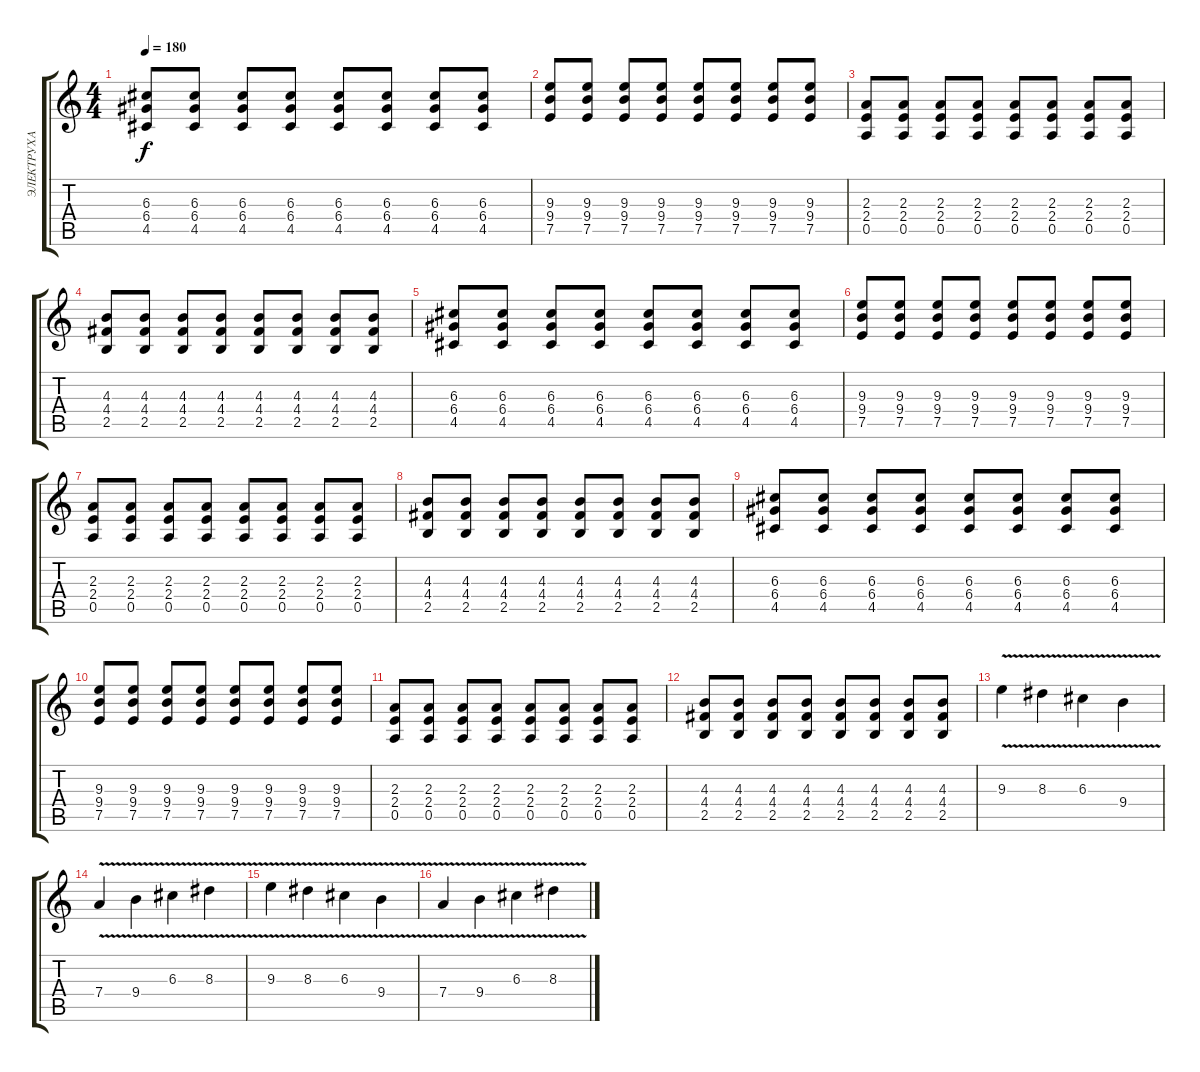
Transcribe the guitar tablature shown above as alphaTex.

\track ("ЭЛЕКТРУХА" "ЭЛЕКТРУХА") {instrument distortionguitar}
\staff {score tabs}
\tuning (E4 B3 G3 D3 A2 E2) {hide}
\ts (4 4)
\tempo 180
\clef g2
\ks c
(6.3 6.4 4.5).8{dy f} (6.3 6.4 4.5).8 (6.3 6.4 4.5).8 (6.3 6.4 4.5).8 (6.3 6.4 4.5).8 (6.3 6.4 4.5).8 (6.3 6.4 4.5).8 (6.3 6.4 4.5).8 |
(9.3 9.4 7.5).8 (9.3 9.4 7.5).8 (9.3 9.4 7.5).8 (9.3 9.4 7.5).8 (9.3 9.4 7.5).8 (9.3 9.4 7.5).8 (9.3 9.4 7.5).8 (9.3 9.4 7.5).8 |
(2.3 2.4 0.5).8 (2.3 2.4 0.5).8 (2.3 2.4 0.5).8 (2.3 2.4 0.5).8 (2.3 2.4 0.5).8 (2.3 2.4 0.5).8 (2.3 2.4 0.5).8 (2.3 2.4 0.5).8 |
(4.3 4.4 2.5).8 (4.3 4.4 2.5).8 (4.3 4.4 2.5).8 (4.3 4.4 2.5).8 (4.3 4.4 2.5).8 (4.3 4.4 2.5).8 (4.3 4.4 2.5).8 (4.3 4.4 2.5).8 |
(6.3 6.4 4.5).8 (6.3 6.4 4.5).8 (6.3 6.4 4.5).8 (6.3 6.4 4.5).8 (6.3 6.4 4.5).8 (6.3 6.4 4.5).8 (6.3 6.4 4.5).8 (6.3 6.4 4.5).8 |
(9.3 9.4 7.5).8 (9.3 9.4 7.5).8 (9.3 9.4 7.5).8 (9.3 9.4 7.5).8 (9.3 9.4 7.5).8 (9.3 9.4 7.5).8 (9.3 9.4 7.5).8 (9.3 9.4 7.5).8 |
(2.3 2.4 0.5).8 (2.3 2.4 0.5).8 (2.3 2.4 0.5).8 (2.3 2.4 0.5).8 (2.3 2.4 0.5).8 (2.3 2.4 0.5).8 (2.3 2.4 0.5).8 (2.3 2.4 0.5).8 |
(4.3 4.4 2.5).8 (4.3 4.4 2.5).8 (4.3 4.4 2.5).8 (4.3 4.4 2.5).8 (4.3 4.4 2.5).8 (4.3 4.4 2.5).8 (4.3 4.4 2.5).8 (4.3 4.4 2.5).8 |
(6.3 6.4 4.5).8 (6.3 6.4 4.5).8 (6.3 6.4 4.5).8 (6.3 6.4 4.5).8 (6.3 6.4 4.5).8 (6.3 6.4 4.5).8 (6.3 6.4 4.5).8 (6.3 6.4 4.5).8 |
(9.3 9.4 7.5).8 (9.3 9.4 7.5).8 (9.3 9.4 7.5).8 (9.3 9.4 7.5).8 (9.3 9.4 7.5).8 (9.3 9.4 7.5).8 (9.3 9.4 7.5).8 (9.3 9.4 7.5).8 |
(2.3 2.4 0.5).8 (2.3 2.4 0.5).8 (2.3 2.4 0.5).8 (2.3 2.4 0.5).8 (2.3 2.4 0.5).8 (2.3 2.4 0.5).8 (2.3 2.4 0.5).8 (2.3 2.4 0.5).8 |
(4.3 4.4 2.5).8 (4.3 4.4 2.5).8 (4.3 4.4 2.5).8 (4.3 4.4 2.5).8 (4.3 4.4 2.5).8 (4.3 4.4 2.5).8 (4.3 4.4 2.5).8 (4.3 4.4 2.5).8 |
9.3{v}.4 8.3{v}.4 6.3{v}.4 9.4{v}.4 |
7.4{v}.4 9.4{v}.4 6.3{v}.4 8.3{v}.4 |
9.3{v}.4 8.3{v}.4 6.3{v}.4 9.4{v}.4 |
7.4{v}.4 9.4{v}.4 6.3{v}.4 8.3{v}.4
